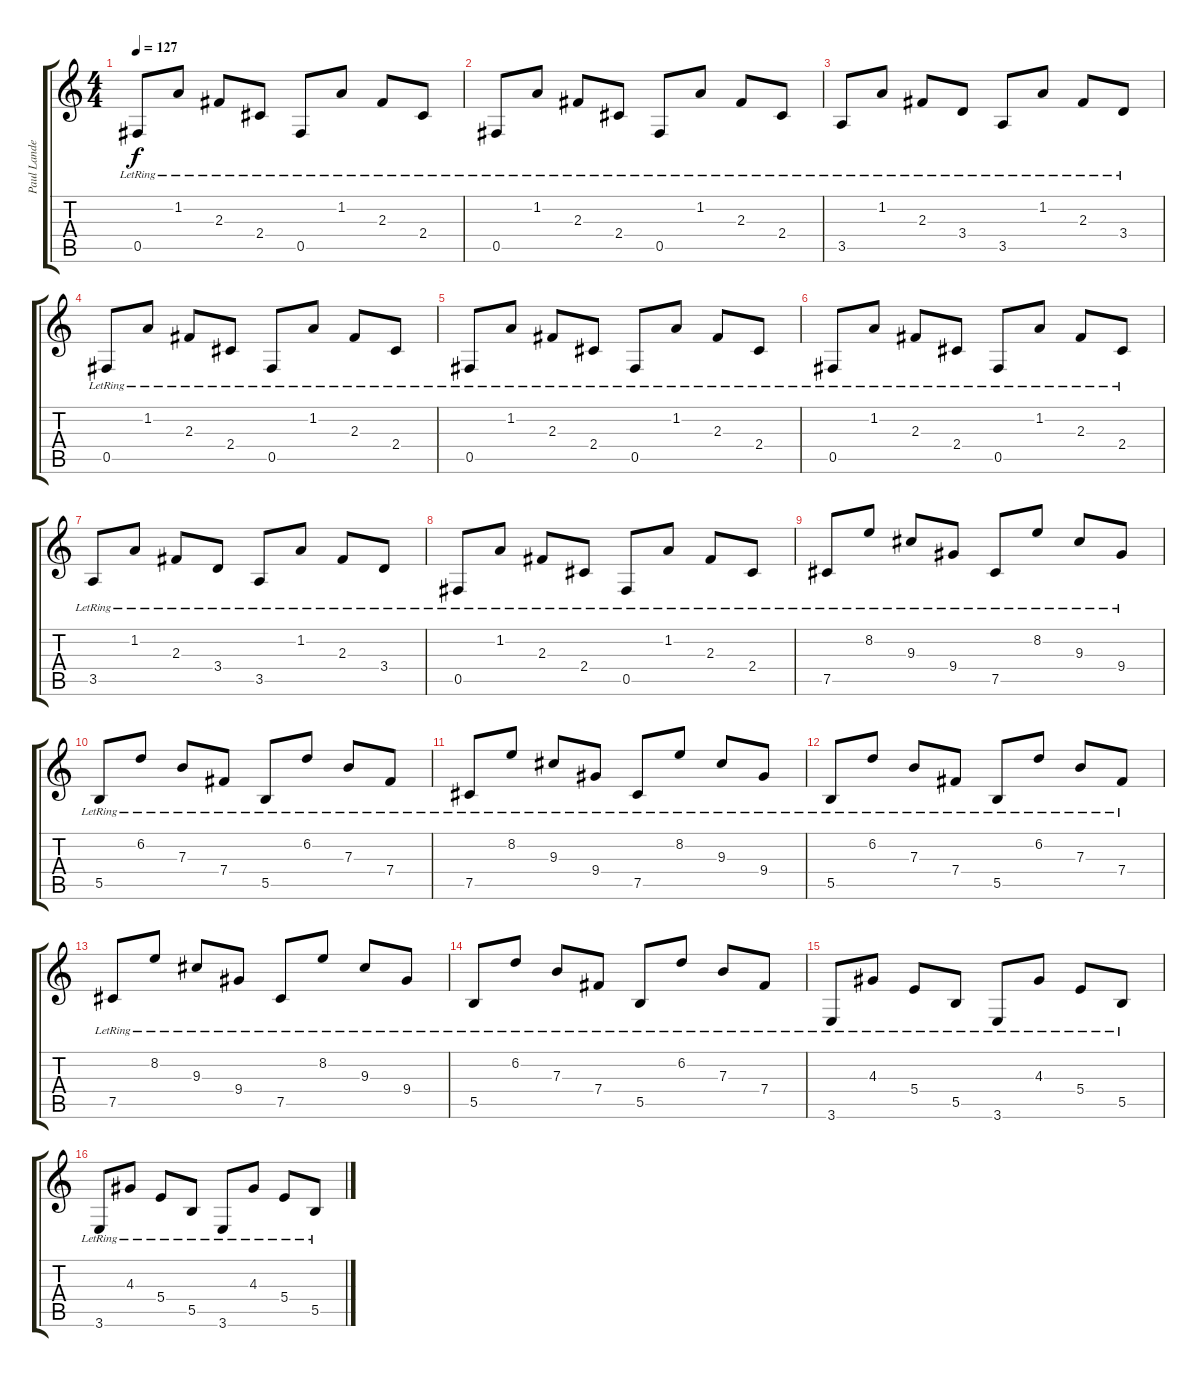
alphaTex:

\track ("Paul Landers - Guitar II" "Paul Lande") {instrument acousticguitarsteel}
\staff {score tabs}
\tuning (Db4 Ab3 E3 B2 Gb2 Db2) {hide}
\ts (4 4)
\tempo 127
\clef g2
\ks c
0.5{lr}.8{dy f} 1.2{lr}.8 2.3{lr}.8 2.4{lr}.8 0.5{lr}.8 1.2{lr}.8 2.3{lr}.8 2.4{lr}.8 |
0.5{lr}.8 1.2{lr}.8 2.3{lr}.8 2.4{lr}.8 0.5{lr}.8 1.2{lr}.8 2.3{lr}.8 2.4{lr}.8 |
3.5{lr}.8 1.2{lr}.8 2.3{lr}.8 3.4{lr}.8 3.5{lr}.8 1.2{lr}.8 2.3{lr}.8 3.4{lr}.8 |
0.5{lr}.8 1.2{lr}.8 2.3{lr}.8 2.4{lr}.8 0.5{lr}.8 1.2{lr}.8 2.3{lr}.8 2.4{lr}.8 |
0.5{lr}.8 1.2{lr}.8 2.3{lr}.8 2.4{lr}.8 0.5{lr}.8 1.2{lr}.8 2.3{lr}.8 2.4{lr}.8 |
0.5{lr}.8 1.2{lr}.8 2.3{lr}.8 2.4{lr}.8 0.5{lr}.8 1.2{lr}.8 2.3{lr}.8 2.4{lr}.8 |
3.5{lr}.8 1.2{lr}.8 2.3{lr}.8 3.4{lr}.8 3.5{lr}.8 1.2{lr}.8 2.3{lr}.8 3.4{lr}.8 |
0.5{lr}.8 1.2{lr}.8 2.3{lr}.8 2.4{lr}.8 0.5{lr}.8 1.2{lr}.8 2.3{lr}.8 2.4{lr}.8 |
7.5{lr}.8 8.2{lr}.8 9.3{lr}.8 9.4{lr}.8 7.5{lr}.8 8.2{lr}.8 9.3{lr}.8 9.4{lr}.8 |
5.5{lr}.8 6.2{lr}.8 7.3{lr}.8 7.4{lr}.8 5.5{lr}.8 6.2{lr}.8 7.3{lr}.8 7.4{lr}.8 |
7.5{lr}.8 8.2{lr}.8 9.3{lr}.8 9.4{lr}.8 7.5{lr}.8 8.2{lr}.8 9.3{lr}.8 9.4{lr}.8 |
5.5{lr}.8 6.2{lr}.8 7.3{lr}.8 7.4{lr}.8 5.5{lr}.8 6.2{lr}.8 7.3{lr}.8 7.4{lr}.8 |
7.5{lr}.8 8.2{lr}.8 9.3{lr}.8 9.4{lr}.8 7.5{lr}.8 8.2{lr}.8 9.3{lr}.8 9.4{lr}.8 |
5.5{lr}.8 6.2{lr}.8 7.3{lr}.8 7.4{lr}.8 5.5{lr}.8 6.2{lr}.8 7.3{lr}.8 7.4{lr}.8 |
3.6{lr}.8 4.3{lr}.8 5.4{lr}.8 5.5{lr}.8 3.6{lr}.8 4.3{lr}.8 5.4{lr}.8 5.5{lr}.8 |
3.6{lr}.8 4.3{lr}.8 5.4{lr}.8 5.5{lr}.8 3.6{lr}.8 4.3{lr}.8 5.4{lr}.8 5.5{lr}.8
